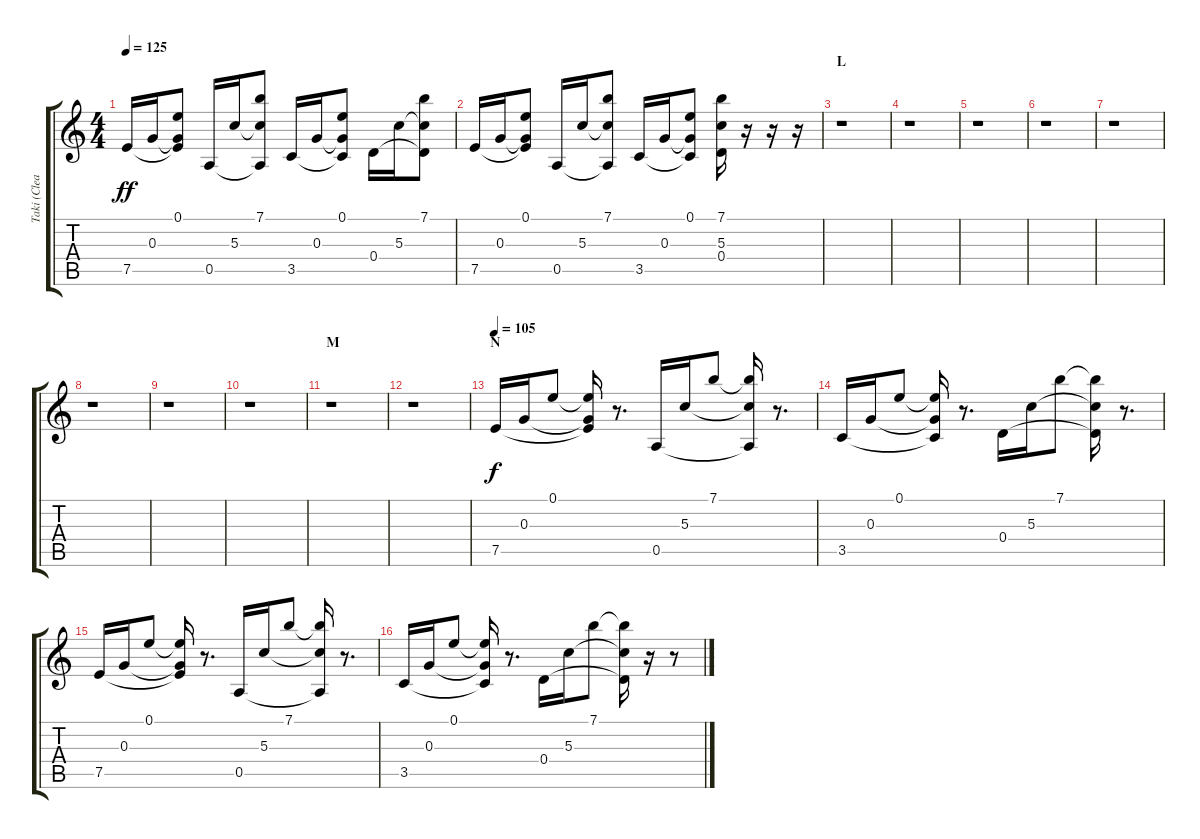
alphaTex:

\track ("Taki (Clean)" "Taki (Clea") {instrument electricguitarjazz}
\staff {score tabs}
\tuning (E4 B3 G3 D3 A2 E2) {hide}
\ts (4 4)
\tempo 125
\clef g2
\ks c
7.5.16{dy ff} 0.3.16 (0.1 0.3{t} 7.5{t}).8 0.5.16 5.3.16 (7.1 5.3{t} 0.5{t}).8 3.5.16 0.3.16 (0.1 0.3{t} 3.5{t}).8 0.4.16 5.3.16 (7.1 5.3{t} 0.4{t}).8 |
7.5.16 0.3.16 (0.1 0.3{t} 7.5{t}).8 0.5.16 5.3.16 (7.1 5.3{t} 0.5{t}).8 3.5.16 0.3.16 (0.1 0.3{t} 3.5{t}).8 (7.1 5.3 0.4).16 r.16 r.16 r.16 |
\section ("" "L")
r.1 |
r.1 |
r.1 |
r.1 |
r.1 |
r.1 |
r.1 |
r.1 |
\section ("" "M")
r.1 |
r.1 |
\section ("" "N")
\tempo 105
7.5.16{dy f} 0.3.16 0.1.8 (0.1{t} 0.3{t} 7.5{t}).16 r.8{d} 0.5.16 5.3.16 7.1.8 (7.1{t} 5.3{t} 0.5{t}).16 r.8{d} |
3.5.16 0.3.16 0.1.8 (0.1{t} 0.3{t} 3.5{t}).16 r.8{d} 0.4.16 5.3.16 7.1.8 (7.1{t} 5.3{t} 0.4{t}).16 r.8{d} |
7.5.16 0.3.16 0.1.8 (0.1{t} 0.3{t} 7.5{t}).16 r.8{d} 0.5.16 5.3.16 7.1.8 (7.1{t} 5.3{t} 0.5{t}).16 r.8{d} |
3.5.16 0.3.16 0.1.8 (0.1{t} 0.3{t} 3.5{t}).16 r.8{d} 0.4.16 5.3.16 7.1.8 (7.1{t} 5.3{t} 0.4{t}).16 r.16 r.8
